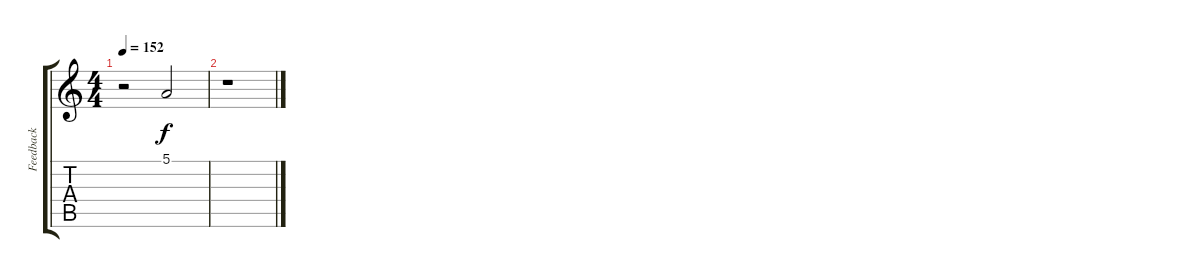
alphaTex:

\track ("Feedback" "Feedback") {instrument lead1square}
\staff {score tabs}
\tuning (E4 B3 G3 D3 A2 E2) {hide}
\ts (4 4)
\tempo 152
\clef g2
\ks c
r.2{dy f} 5.1.2 |
r.1
